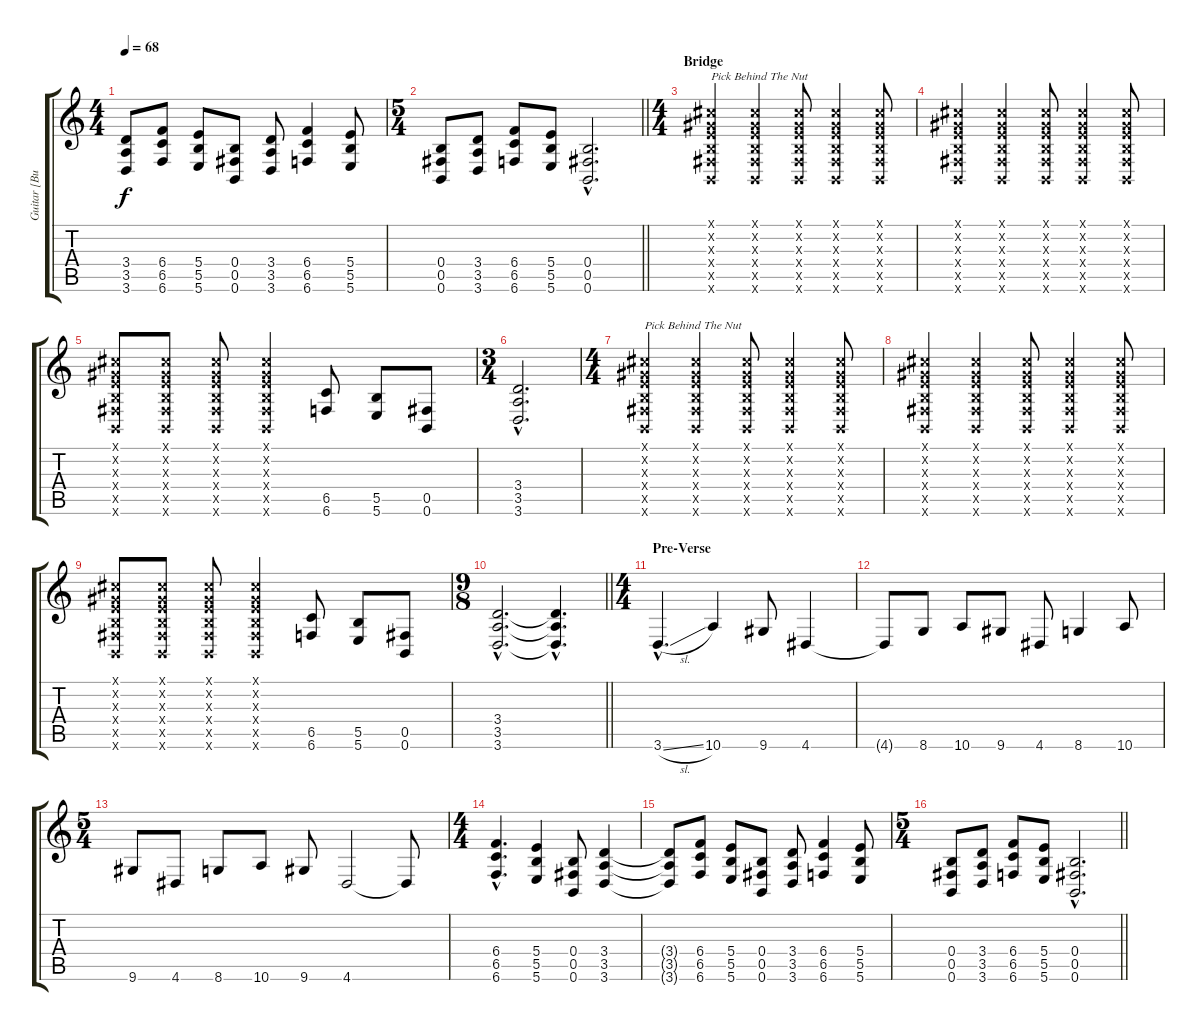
\track ("Guitar [Buzz Osbourne]" "Guitar [Bu") {instrument distortionguitar}
\staff {score tabs}
\tuning (Db4 Ab3 E3 B2 Gb2 B1) {hide}
\ts (4 4)
\tempo 68
\clef g2
\ks c
(3.4{t} 3.5{t} 3.6{t}).8{dy f} (6.4 6.5 6.6).8 (5.4 5.5 5.6).8 (0.4 0.5 0.6).8 (3.4 3.5 3.6).8 (6.4 6.5 6.6).4 (5.4 5.5 5.6).8 |
\ts (5 4)
\barLineRight lightlight
(0.4 0.5 0.6).8 (3.4 3.5 3.6).8 (6.4 6.5 6.6).8 (5.4 5.5 5.6).8 (0.4{hac} 0.5{hac} 0.6{hac}).2{d} |
\ts (4 4)
\section ("" "Bridge")
(0.1{x} 0.2{x} 0.3{x} 0.4{x} 0.5{x} 0.6{x}).4{txt "Pick Behind The Nut"} (0.1{x} 0.2{x} 0.3{x} 0.4{x} 0.5{x} 0.6{x}).4 (0.1{x} 0.2{x} 0.3{x} 0.4{x} 0.5{x} 0.6{x}).8 (0.1{x} 0.2{x} 0.3{x} 0.4{x} 0.5{x} 0.6{x}).4 (0.1{x} 0.2{x} 0.3{x} 0.4{x} 0.5{x} 0.6{x}).8 |
(0.1{x} 0.2{x} 0.3{x} 0.4{x} 0.5{x} 0.6{x}).4 (0.1{x} 0.2{x} 0.3{x} 0.4{x} 0.5{x} 0.6{x}).4 (0.1{x} 0.2{x} 0.3{x} 0.4{x} 0.5{x} 0.6{x}).8 (0.1{x} 0.2{x} 0.3{x} 0.4{x} 0.5{x} 0.6{x}).4 (0.1{x} 0.2{x} 0.3{x} 0.4{x} 0.5{x} 0.6{x}).8 |
(0.1{x} 0.2{x} 0.3{x} 0.4{x} 0.5{x} 0.6{x}).8 (0.1{x} 0.2{x} 0.3{x} 0.4{x} 0.5{x} 0.6{x}).8 (0.1{x} 0.2{x} 0.3{x} 0.4{x} 0.5{x} 0.6{x}).8 (0.1{x} 0.2{x} 0.3{x} 0.4{x} 0.5{x} 0.6{x}).4 (6.5 6.6).8 (5.5 5.6).8 (0.5 0.6).8 |
\ts (3 4)
(3.4{hac} 3.5{hac} 3.6{hac}).2{d} |
\ts (4 4)
(0.1{x} 0.2{x} 0.3{x} 0.4{x} 0.5{x} 0.6{x}).4{txt "Pick Behind The Nut"} (0.1{x} 0.2{x} 0.3{x} 0.4{x} 0.5{x} 0.6{x}).4 (0.1{x} 0.2{x} 0.3{x} 0.4{x} 0.5{x} 0.6{x}).8 (0.1{x} 0.2{x} 0.3{x} 0.4{x} 0.5{x} 0.6{x}).4 (0.1{x} 0.2{x} 0.3{x} 0.4{x} 0.5{x} 0.6{x}).8 |
(0.1{x} 0.2{x} 0.3{x} 0.4{x} 0.5{x} 0.6{x}).4 (0.1{x} 0.2{x} 0.3{x} 0.4{x} 0.5{x} 0.6{x}).4 (0.1{x} 0.2{x} 0.3{x} 0.4{x} 0.5{x} 0.6{x}).8 (0.1{x} 0.2{x} 0.3{x} 0.4{x} 0.5{x} 0.6{x}).4 (0.1{x} 0.2{x} 0.3{x} 0.4{x} 0.5{x} 0.6{x}).8 |
(0.1{x} 0.2{x} 0.3{x} 0.4{x} 0.5{x} 0.6{x}).8 (0.1{x} 0.2{x} 0.3{x} 0.4{x} 0.5{x} 0.6{x}).8 (0.1{x} 0.2{x} 0.3{x} 0.4{x} 0.5{x} 0.6{x}).8 (0.1{x} 0.2{x} 0.3{x} 0.4{x} 0.5{x} 0.6{x}).4 (6.5 6.6).8 (5.5 5.6).8 (0.5 0.6).8 |
\ts (9 8)
\barLineRight lightlight
(3.4{hac} 3.5{hac} 3.6{hac}).2{d} (3.4{hac t} 3.5{hac t} 3.6{hac t}).4{d} |
\ts (4 4)
\section ("" "Pre-Verse")
3.6{sl hac}.4{d} 10.6.4 9.6.8 4.6.4 |
4.6{t}.8 8.6.8 10.6.8 9.6.8 4.6.8 8.6.4 10.6.8 |
\ts (5 4)
9.6.8 4.6.8 8.6.8 10.6.8 9.6.8 4.6.2 4.6{t}.8 |
\ts (4 4)
(6.4{hac} 6.5{hac} 6.6{hac}).4{d} (5.4 5.5 5.6).4 (0.4 0.5 0.6).8 (3.4 3.5 3.6).4 |
(3.4{t} 3.5{t} 3.6{t}).8 (6.4 6.5 6.6).8 (5.4 5.5 5.6).8 (0.4 0.5 0.6).8 (3.4 3.5 3.6).8 (6.4 6.5 6.6).4 (5.4 5.5 5.6).8 |
\ts (5 4)
\barLineRight lightlight
(0.4 0.5 0.6).8 (3.4 3.5 3.6).8 (6.4 6.5 6.6).8 (5.4 5.5 5.6).8 (0.4{hac} 0.5{hac} 0.6{hac}).2{d}
